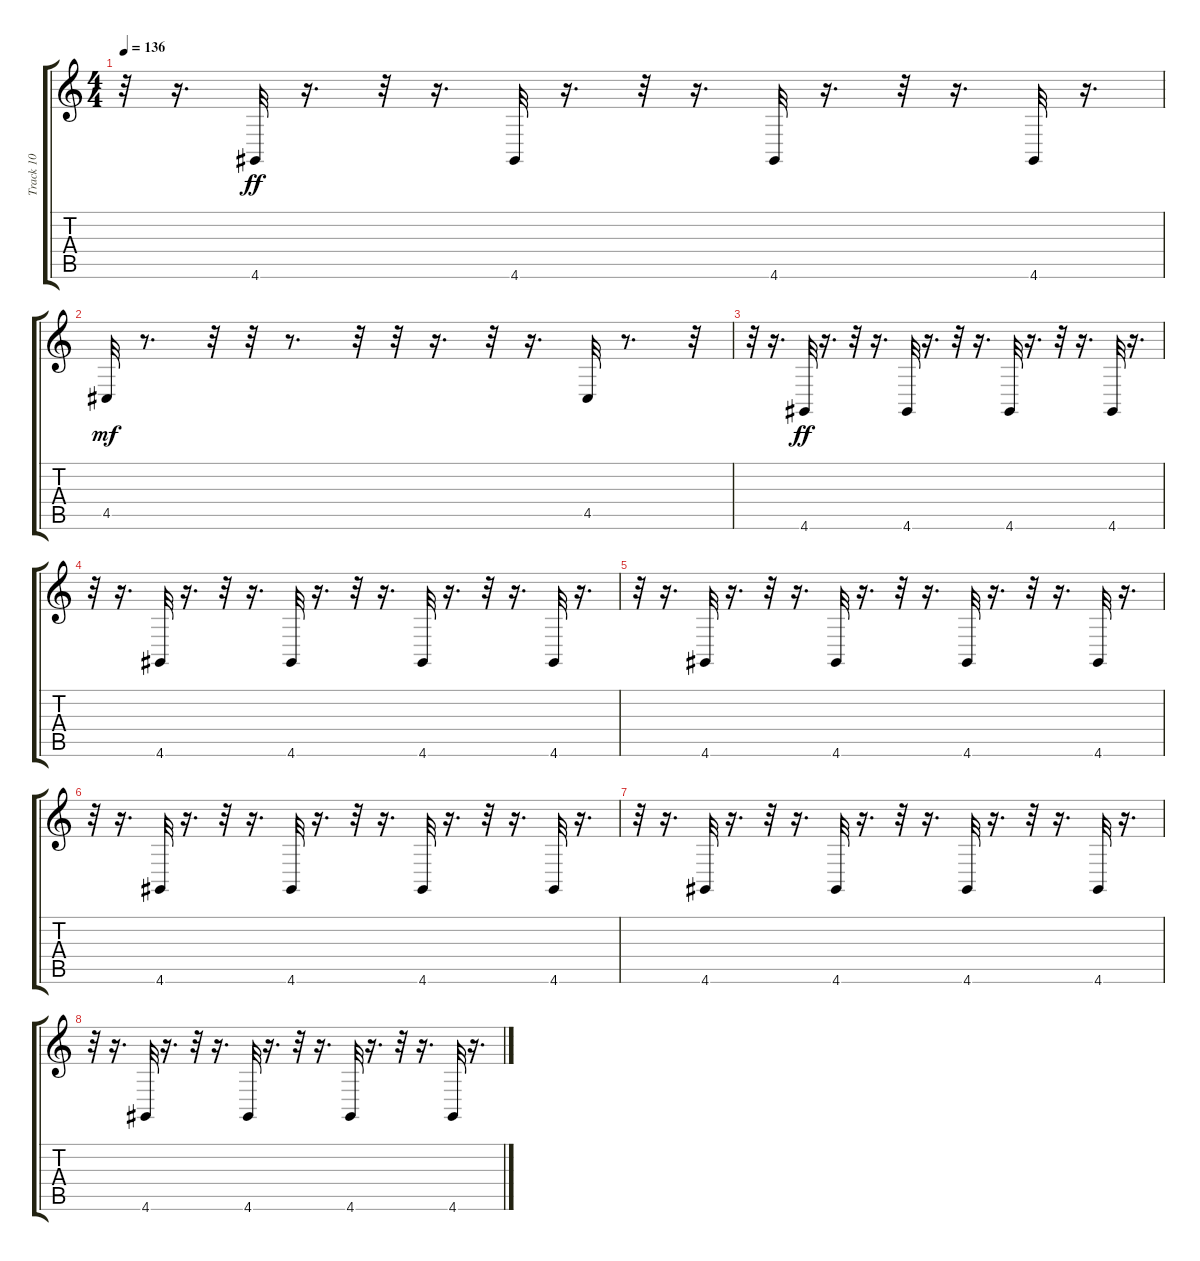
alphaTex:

\track ("Track 10" "Track 10") {instrument synthdrum}
\staff {score tabs}
\tuning (E4 B3 G3 D3 A2 E2) {hide}
\ts (4 4)
\tempo 136
\clef g2
\ks c
r.32{dy ff} r.16{d} 4.6.32 r.16{d} r.32 r.16{d} 4.6.32 r.16{d} r.32 r.16{d} 4.6.32 r.16{d} r.32 r.16{d} 4.6.32 r.16{d} |
4.5.32{dy mf} r.8{d} r.32 r.32 r.8{d} r.32 r.32 r.16{d} r.32 r.16{d} 4.5.32 r.8{d} r.32 |
r.32 r.16{d} 4.6.32{dy ff} r.16{d} r.32 r.16{d} 4.6.32 r.16{d} r.32 r.16{d} 4.6.32 r.16{d} r.32 r.16{d} 4.6.32 r.16{d} |
r.32 r.16{d} 4.6.32 r.16{d} r.32 r.16{d} 4.6.32 r.16{d} r.32 r.16{d} 4.6.32 r.16{d} r.32 r.16{d} 4.6.32 r.16{d} |
r.32 r.16{d} 4.6.32 r.16{d} r.32 r.16{d} 4.6.32 r.16{d} r.32 r.16{d} 4.6.32 r.16{d} r.32 r.16{d} 4.6.32 r.16{d} |
r.32 r.16{d} 4.6.32 r.16{d} r.32 r.16{d} 4.6.32 r.16{d} r.32 r.16{d} 4.6.32 r.16{d} r.32 r.16{d} 4.6.32 r.16{d} |
r.32 r.16{d} 4.6.32 r.16{d} r.32 r.16{d} 4.6.32 r.16{d} r.32 r.16{d} 4.6.32 r.16{d} r.32 r.16{d} 4.6.32 r.16{d} |
r.32 r.16{d} 4.6.32 r.16{d} r.32 r.16{d} 4.6.32 r.16{d} r.32 r.16{d} 4.6.32 r.16{d} r.32 r.16{d} 4.6.32 r.16{d}
